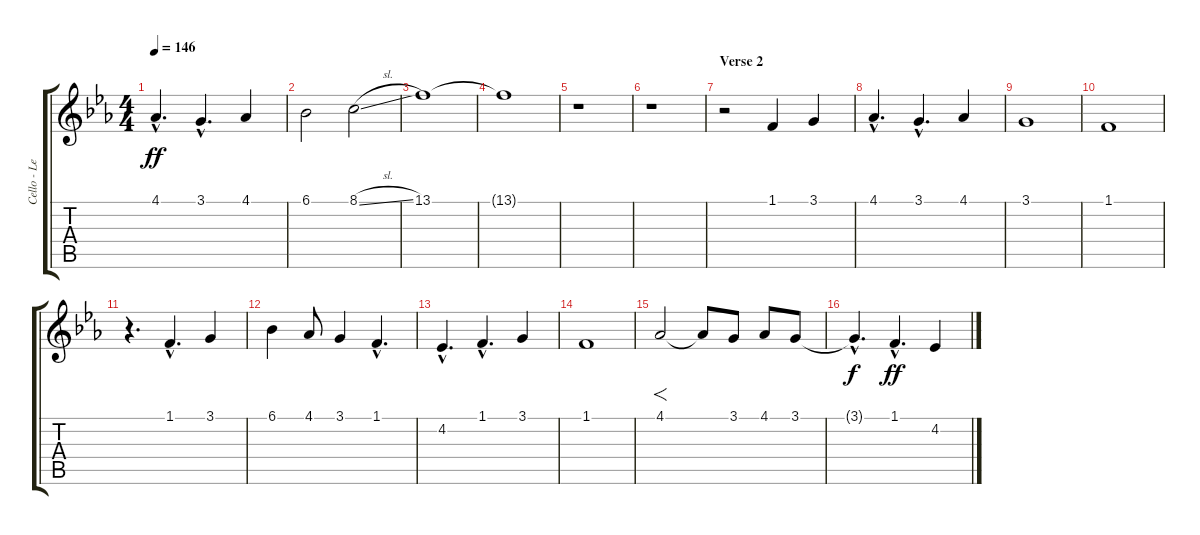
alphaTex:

\track ("Cello - Lead" "Cello - Le") {instrument cello}
\staff {score tabs}
\tuning (E4 B3 G3 D3 A2 E2) {hide}
\ts (4 4)
\tempo 146
\clef g2
\ks eb
4.1{hac}.4{d dy ff} 3.1{hac}.4{d} 4.1.4 |
6.1.2 8.1{sl}.2 |
13.1.1 |
13.1{t}.1 |
r.1 |
r.1 |
\section ("" "Verse 2")
r.2 1.1.4 3.1.4 |
4.1{hac}.4{d} 3.1{hac}.4{d} 4.1.4 |
3.1.1 |
1.1.1 |
r.4{d} 1.1{hac}.4{d} 3.1.4 |
6.1.4 4.1.8 3.1.4 1.1{hac}.4{d} |
4.2{hac}.4{d} 1.1{hac}.4{d} 3.1.4 |
1.1.1 |
4.1.2{f} 4.1{t}.8 3.1.8 4.1.8 3.1.8 |
3.1{hac t}.4{d dy f} 1.1{hac}.4{d dy ff} 4.2.4
